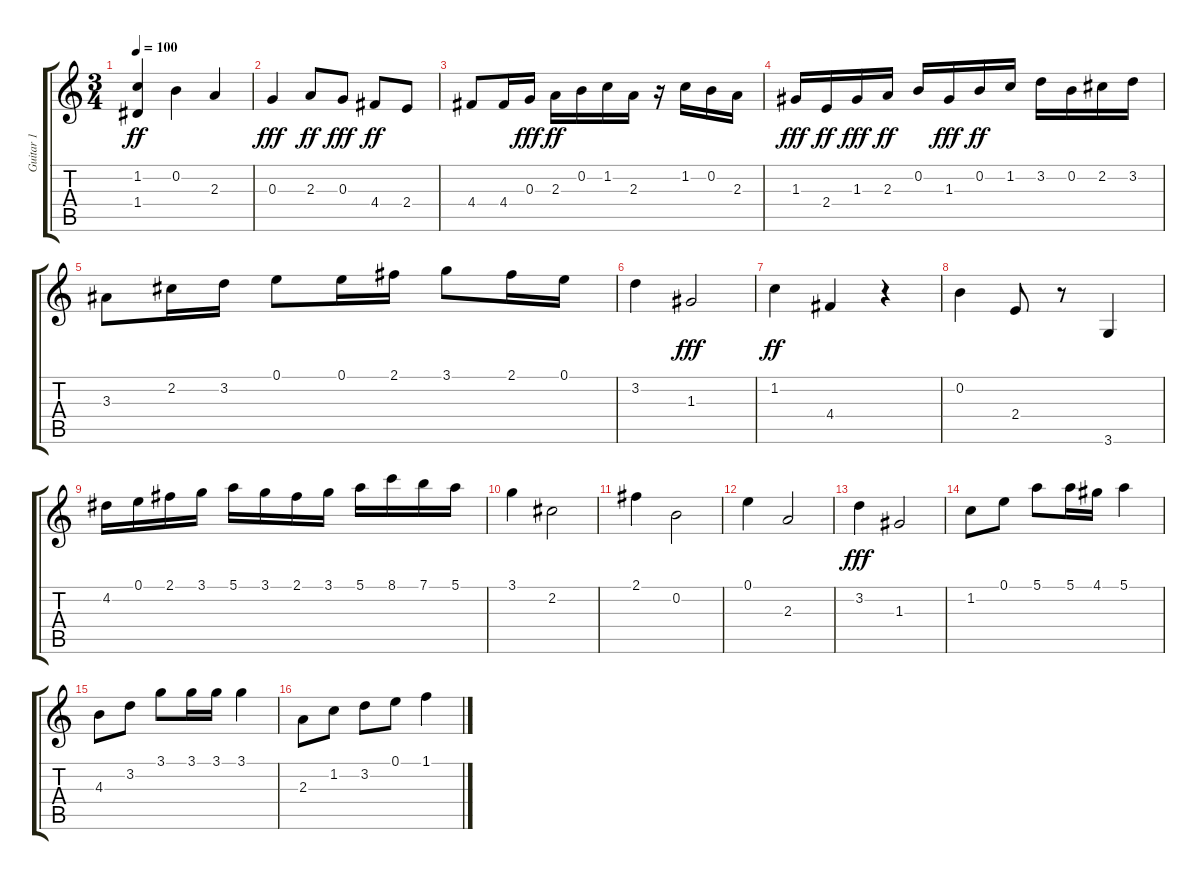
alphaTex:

\track ("Guitar 1" "Guitar 1") {instrument acousticguitarnylon}
\staff {score tabs}
\tuning (E4 B3 G3 D3 A2 E2) {hide}
\ts (3 4)
\tempo 100
\clef g2
\ks c
(1.2 1.4).4{dy ff} 0.2.4 2.3.4 |
0.3.4{dy fff} 2.3.8{dy ff} 0.3.8{dy fff} 4.4.8{dy ff} 2.4.8 |
4.4.8 4.4.16 0.3.16{dy fff} 2.3.16{dy ff} 0.2.16 1.2.16 2.3.16 r.16 1.2.16 0.2.16 2.3.16 |
1.3.16{dy fff} 2.4.16{dy ff} 1.3.16{dy fff} 2.3.16{dy ff} 0.2.16 1.3.16{dy fff} 0.2.16{dy ff} 1.2.16 3.2.16 0.2.16 2.2.16 3.2.16 |
3.3.8 2.2.16 3.2.16 0.1.8 0.1.16 2.1.16 3.1.8 2.1.16 0.1.16 |
3.2.4 1.3.2{dy fff} |
1.2.4{dy ff} 4.4.4 r.4 |
0.2.4 2.4.8 r.8 3.6.4 |
4.2.16 0.1.16 2.1.16 3.1.16 5.1.16 3.1.16 2.1.16 3.1.16 5.1.16 8.1.16 7.1.16 5.1.16 |
3.1.4 2.2.2 |
2.1.4 0.2.2 |
0.1.4 2.3.2 |
3.2.4{dy fff} 1.3.2 |
1.2.8 0.1.8 5.1.8 5.1.16 4.1.16 5.1.4 |
4.3.8 3.2.8 3.1.8 3.1.16 3.1.16 3.1.4 |
2.3.8 1.2.8 3.2.8 0.1.8 1.1.4
